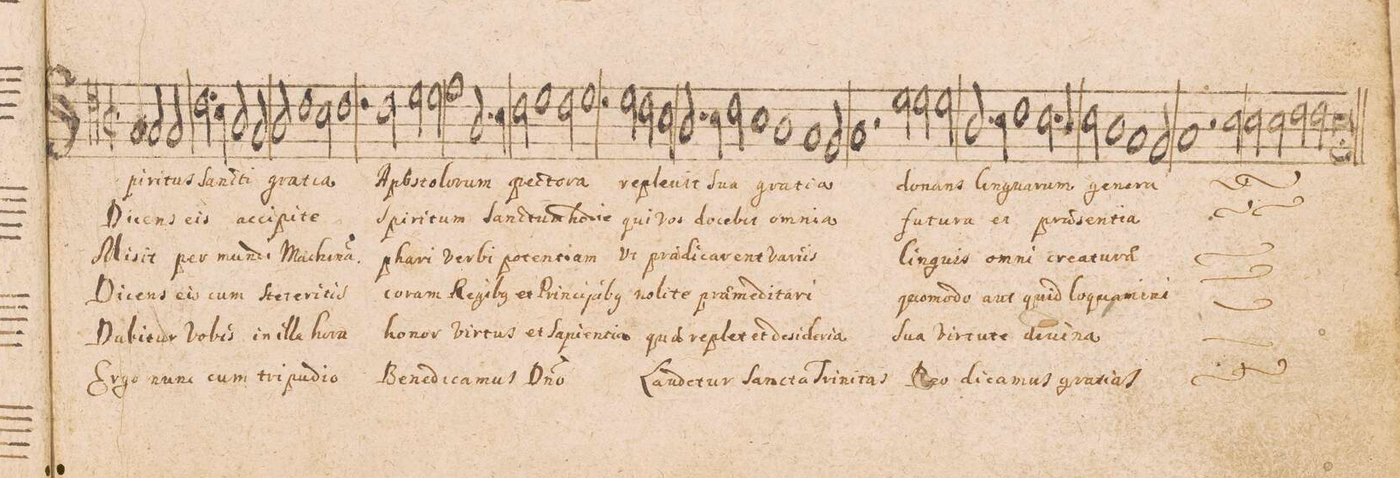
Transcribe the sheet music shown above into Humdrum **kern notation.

**kern	**text	**text	**text	**text	**text	**text
*I"[TENOR.]	*	*	*	*	*	*
*clefC4	*	*	*	*	*	*
*k[]	*	*	*	*	*	*
*met(C|)	*	*	*	*	*	*
*M2/1	*	*	*	*	*	*
1G	Spi-	Di-	Mi-	Di-	Da-	Er-
2G/	-ri-	-cens	-sit	-cens	-bi-	-go
2G/	-tus	e-	per	e-	-tur	nunc
=2-	=2-	=2-	=2-	=2-	=2-	=2-
*2\right	*	*	*	*	*	*
2.c\	San-	-is	mun-	-is	Vo-	cum
4B\	.	.	.	.	.	.
2A/	.	.	.	.	-bis	.
2G/	cti	ac-	-di	cum	in	tri-
=3-	=3-	=3-	=3-	=3-	=3-	=3-
2A/	gra-	-ci-	ma-	Ste-	il-	-pu-
1c	.	.	-chi-	-te-	-la	.
2B\	-ti-	-pi-	-n(e-	-ri-	ho-	-di-
=4-	=4-	=4-	=4-	=4-	=4-	=4-
1c	-a	-te	-am)	-tis	-ra	-o
2r	.	.	.	.	.	.
2c\	A-	Spi-	pha-	co-	ho-	Be-
=5-	=5-	=5-	=5-	=5-	=5-	=5-
2d\	-po-	-ri-	-ri	-ram	-nor	-ne-
2d\	-sto-	-t(um)	ver-	Re-	Vir-	-di-
1e	-lo-	San-	-bi	-gi-	-tus	-ca-
=6-	=6-	=6-	=6-	=6-	=6-	=6-
2.A/	-rum	-ct(um)	po-	-bus	et	-m(us)
4B\	.	.	.	et	Sa-	.
2c\	pec-	ho-	-ten-	Prin-	-pi-	D(o-
1d\	.	.	.	-ci-	-en-	.
=7-	=7-	=7-	=7-	=7-	=7-	=7-
2c\	-to-	-di-	-ti-	-pi-	-ti-	-mi)-
1d	-ra	-e	-(am)	-b(us)	-a	-no
=8-	=8-	=8-	=8-	=8-	=8-	=8-
2r	.	.	.	.	.	.
2d\	re-	qui	Ut	no-	quae	Lau-
2c\	-ple-	Vos	prae-	-li-	re-	-de-
2B\	-vit	do-	-di-	-te	-plet	-tur
=9-	=9-	=9-	=9-	=9-	=9-	=9-
2.A/	Su-	-ce-	-ca-	prae	et-	S[an-
4B\	.	.	.	.	.	.
2c\	.	.	.	.	.	.
1B\	-a	-bit	-rent	me-	-de-	-cta]
=10-	=10-	=10-	=10-	=10-	=10-	=10-
1A	gra-	o-	Va-	-di-	-si-	Tri-
1G/	.	.	.	.	-de-	.
=11-	=11-	=11-	=11-	=11-	=11-	=11-
2F/	-ti-	-mni-	-ri-	-ta-	-ri-	-ni-
1G	-a	-a	-is	-ri	-a	-tas
=12-	=12-	=12-	=12-	=12-	=12-	=12-
2r	.	.	.	.	.	.
2d\	do-	fu-	Lin-	quo-	Su-	De-
2d\	-nans	-tu-	-guis	-mo-	-a	-o
2d\	lin-	-ra	o-	-do	Vir-	di-
=13-	=13-	=13-	=13-	=13-	=13-	=13-
2.A/	-gua-	et	-mni	aut	-tu-	-ca-
4B\	.	.	.	.	.	.
1c	.	.	.	quid	.	.
=14-	=14-	=14-	=14-	=14-	=14-	=14-
2.B\	.	.	.	.	.	.
4A/	.	.	.	.	.	.
2B\	.	.	.	.	.	.
1A\	-r(um)	prae-	cre-	lo-	-te	-mus
=15-	=15-	=15-	=15-	=15-	=15-	=15-
1G	ge-	-sen-	-a-	-qua-	di-	gra-
2F/	-ne-	-ti-	-tu-	-mi-	-vi-	-ti-
=16-	=16-	=16-	=16-	=16-	=16-	=16-
1G	-ra	-a.	-rae	-ni	-na	-as
2r	.	.	.	.	.	.
*	*ij	*ij	*ij	*ij	*ij	*ij
2B\	lin-	et	o-	aut	Vir-	di-
=17-	=17-	=17-	=17-	=17-	=17-	=17-
2B\	-gua-	prae-	-mni	quid	-tu-	-ca-
2B\	-rum	-sen-	cre-	lo-	-te	-mus
2c\	ge-	-ti-	-a-	-qua-	di-	gra-
2c\	-ne-	-a	-tu-	-mi-	-vi-	-ti-
=18-	=18-	=18-	=18-	=18-	=18-	=18-
0B;<	-ra	.	-rae	-ni	-na	-as
*	*Xij	*Xij	*Xij	*Xij	*Xij	*Xij
=||	=-	=-	=-	=-	=-	=-
*-	*-	*-	*-	*-	*-	*-
